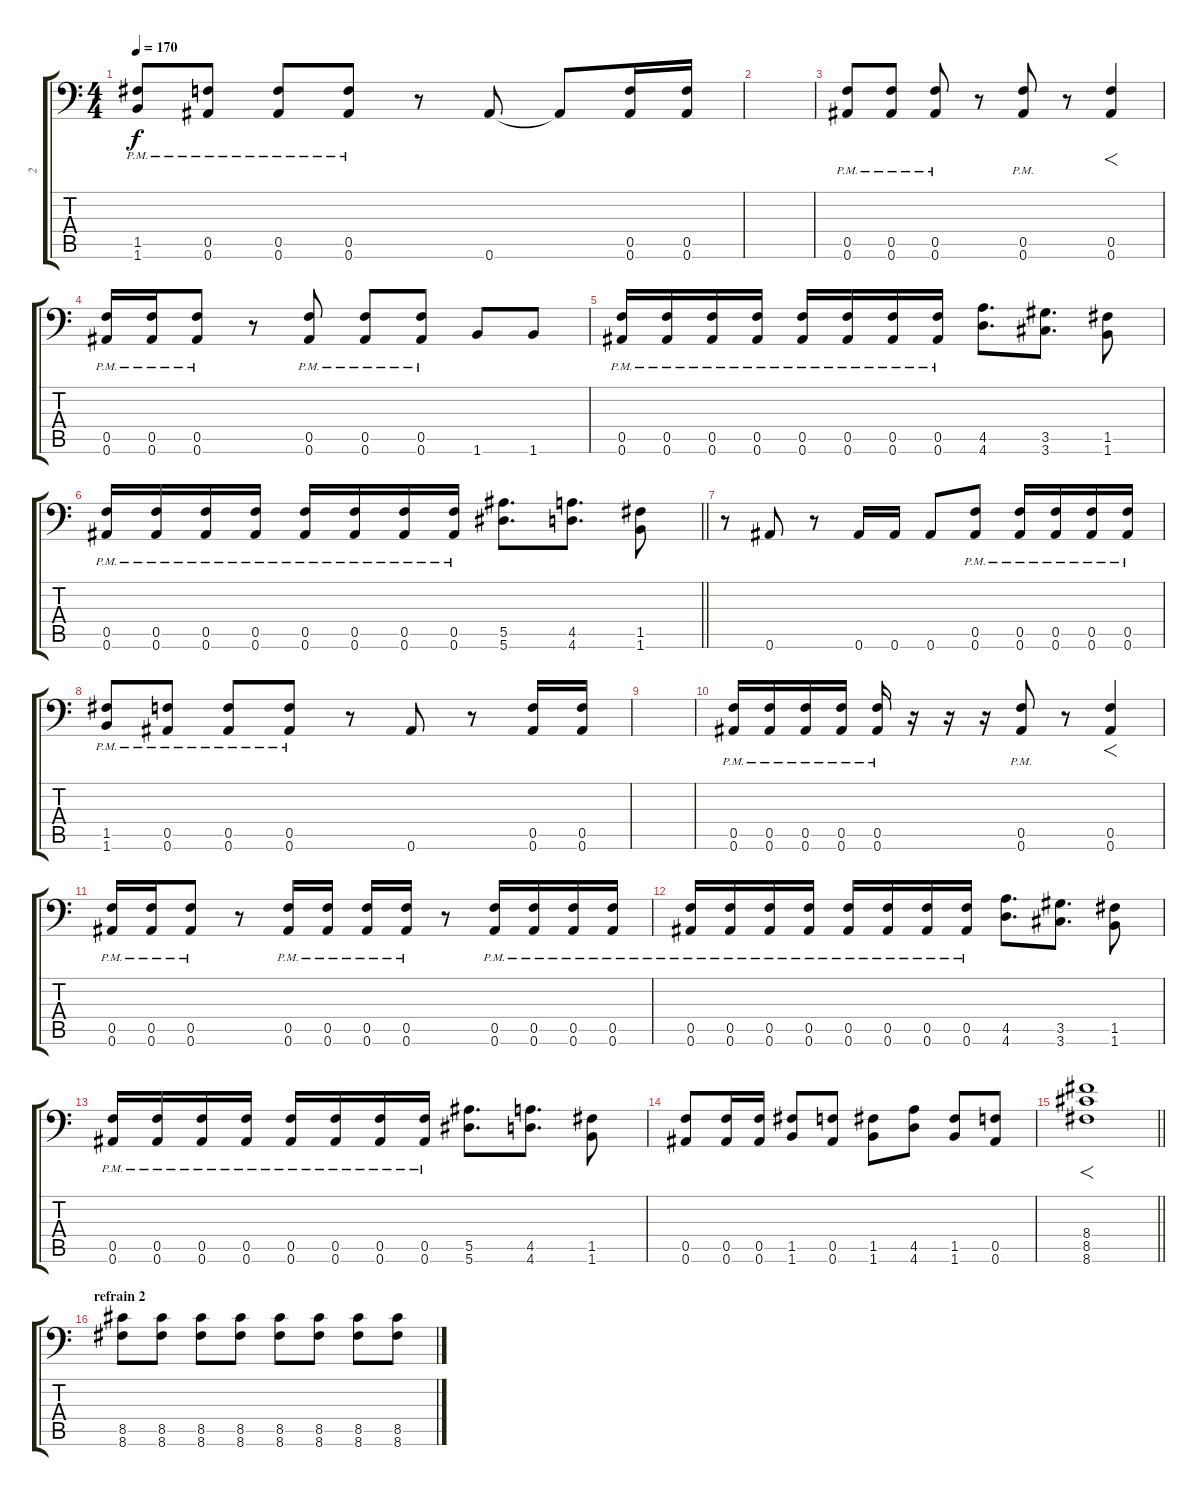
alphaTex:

\track ("2" "2") {instrument distortionguitar}
\staff {score tabs}
\tuning (C4 G3 Eb3 Bb2 F2 Bb1) {hide}
\ts (4 4)
\tempo 170
\clef f4
\ks c
(1.5{pm} 1.6{pm}).8{dy f} (0.5{pm} 0.6{pm}).8 (0.5{pm} 0.6{pm}).8 (0.5{pm} 0.6{pm}).8 r.8 0.6.8 0.6{t}.8 (0.5 0.6).16 (0.5 0.6).16 |
|
(0.5{pm} 0.6{pm}).8 (0.5{pm} 0.6{pm}).8 (0.5{pm} 0.6{pm}).8 r.8 (0.5{pm} 0.6{pm}).8 r.8 (0.5 0.6).4{f} |
(0.5{pm} 0.6{pm}).16 (0.5{pm} 0.6{pm}).16 (0.5{pm} 0.6{pm}).8 r.8 (0.5{pm} 0.6{pm}).8 (0.5{pm} 0.6{pm}).8 (0.5{pm} 0.6{pm}).8 1.6.8 1.6.8 |
(0.5{pm} 0.6{pm}).16 (0.5{pm} 0.6{pm}).16 (0.5{pm} 0.6{pm}).16 (0.5{pm} 0.6{pm}).16 (0.5{pm} 0.6{pm}).16 (0.5{pm} 0.6{pm}).16 (0.5{pm} 0.6{pm}).16 (0.5{pm} 0.6{pm}).16 (4.5 4.6).8{d} (3.5 3.6).8{d} (1.5 1.6).8 |
\barLineRight lightlight
(0.5{pm} 0.6{pm}).16 (0.5{pm} 0.6{pm}).16 (0.5{pm} 0.6{pm}).16 (0.5{pm} 0.6{pm}).16 (0.5{pm} 0.6{pm}).16 (0.5{pm} 0.6{pm}).16 (0.5{pm} 0.6{pm}).16 (0.5{pm} 0.6{pm}).16 (5.5 5.6).8{d} (4.5 4.6).8{d} (1.5 1.6).8 |
r.8 0.6.8 r.8 0.6.16 0.6.16 0.6.8 (0.5{pm} 0.6{pm}).8 (0.5{pm} 0.6{pm}).16 (0.5{pm} 0.6{pm}).16 (0.5{pm} 0.6{pm}).16 (0.5{pm} 0.6{pm}).16 |
(1.5{pm} 1.6{pm}).8 (0.5{pm} 0.6{pm}).8 (0.5{pm} 0.6{pm}).8 (0.5{pm} 0.6{pm}).8 r.8 0.6.8 r.8 (0.5 0.6).16 (0.5 0.6).16 |
|
(0.5{pm} 0.6{pm}).16 (0.5{pm} 0.6{pm}).16 (0.5{pm} 0.6{pm}).16 (0.5{pm} 0.6{pm}).16 (0.5{pm} 0.6{pm}).16 r.16 r.16 r.16 (0.5{pm} 0.6{pm}).8 r.8 (0.5 0.6).4{f} |
(0.5{pm} 0.6{pm}).16 (0.5{pm} 0.6{pm}).16 (0.5{pm} 0.6{pm}).8 r.8 (0.5{pm} 0.6{pm}).16 (0.5{pm} 0.6{pm}).16 (0.5{pm} 0.6{pm}).16 (0.5{pm} 0.6{pm}).16 r.8 (0.5{pm} 0.6{pm}).16 (0.5{pm} 0.6{pm}).16 (0.5{pm} 0.6{pm}).16 (0.5{pm} 0.6{pm}).16 |
(0.5{pm} 0.6{pm}).16 (0.5{pm} 0.6{pm}).16 (0.5{pm} 0.6{pm}).16 (0.5{pm} 0.6{pm}).16 (0.5{pm} 0.6{pm}).16 (0.5{pm} 0.6{pm}).16 (0.5{pm} 0.6{pm}).16 (0.5{pm} 0.6{pm}).16 (4.5 4.6).8{d} (3.5 3.6).8{d} (1.5 1.6).8 |
(0.5{pm} 0.6{pm}).16 (0.5{pm} 0.6{pm}).16 (0.5{pm} 0.6{pm}).16 (0.5{pm} 0.6{pm}).16 (0.5{pm} 0.6{pm}).16 (0.5{pm} 0.6{pm}).16 (0.5{pm} 0.6{pm}).16 (0.5{pm} 0.6{pm}).16 (5.5 5.6).8{d} (4.5 4.6).8{d} (1.5 1.6).8 |
(0.5 0.6).8 (0.5 0.6).16 (0.5 0.6).16 (1.5 1.6).8 (0.5 0.6).8 (1.5 1.6).8 (4.5 4.6).8 (1.5 1.6).8 (0.5 0.6).8 |
\barLineRight lightlight
(8.4 8.5 8.6).1{f} |
\section ("" "refrain 2")
(8.5 8.6).8 (8.5 8.6).8 (8.5 8.6).8 (8.5 8.6).8 (8.5 8.6).8 (8.5 8.6).8 (8.5 8.6).8 (8.5 8.6).8
